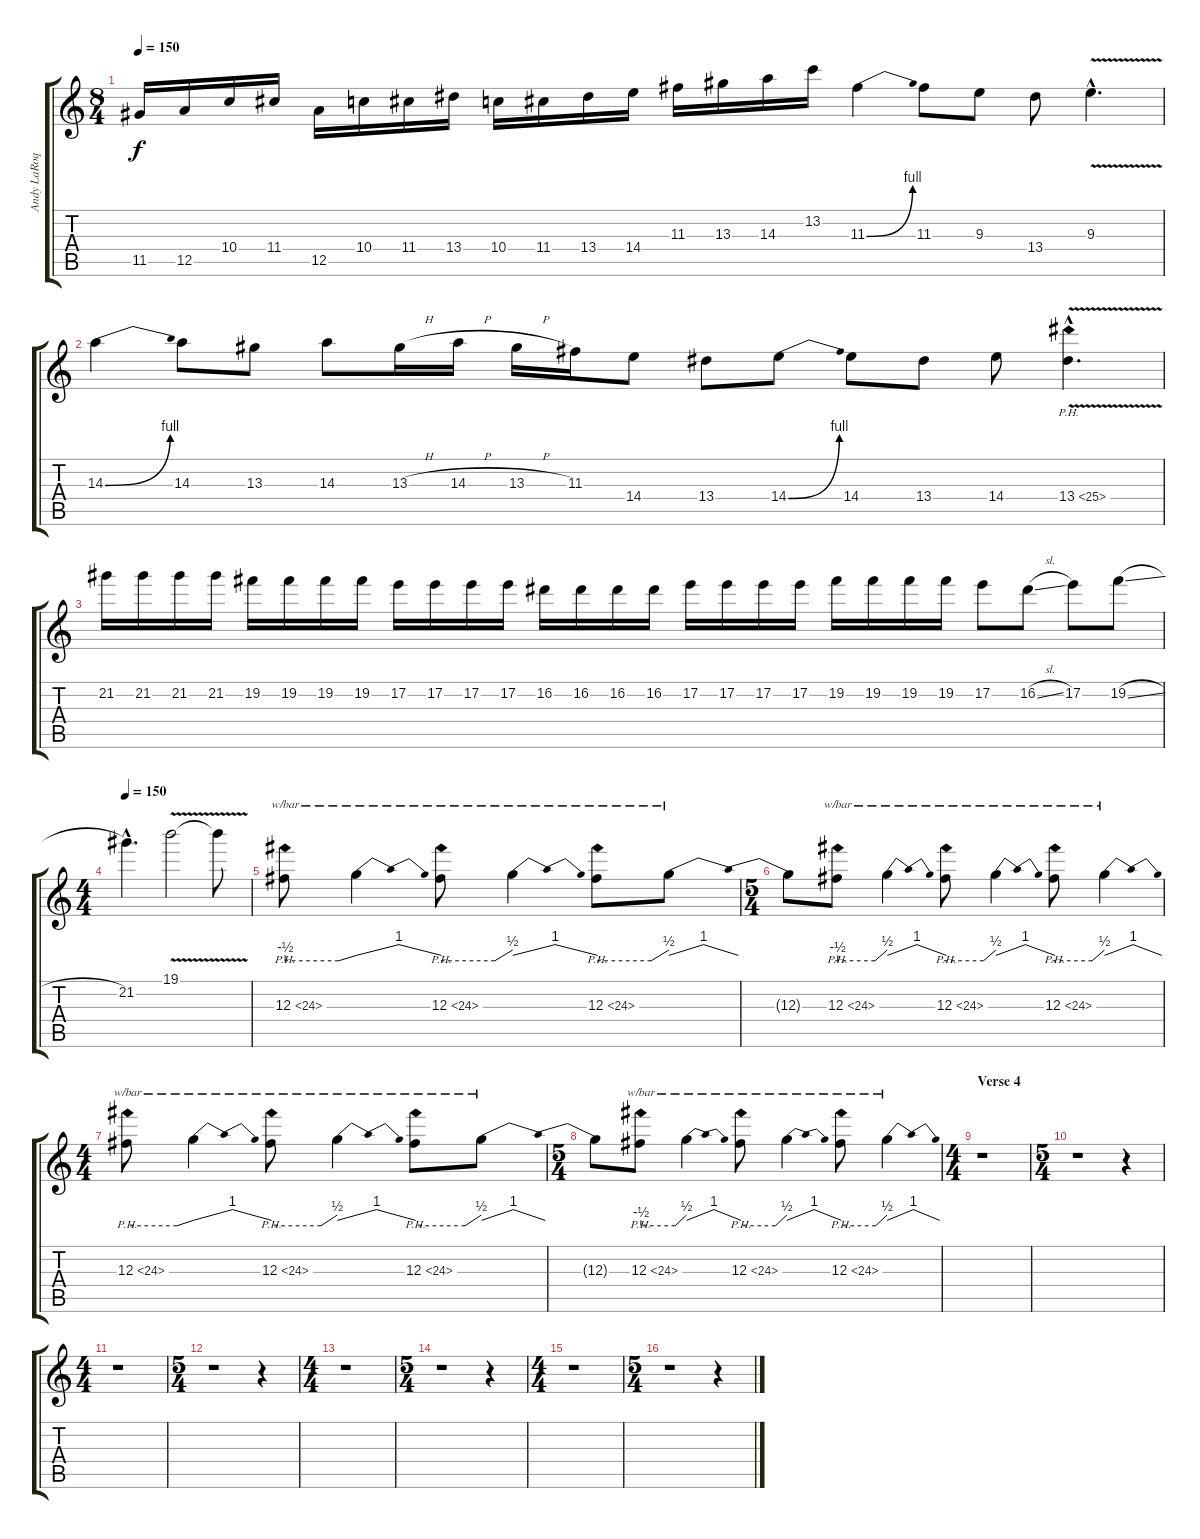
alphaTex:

\track ("Andy LaRoque - Lead Guitar" "Andy LaRoq") {instrument overdrivenguitar}
\staff {score tabs}
\tuning (E4 B3 G3 D3 A2 E2) {hide}
\ts (8 4)
\tempo 150
\clef g2
\ks c
11.5.16{dy f} 12.5.16 10.4.16 11.4.16 12.5.16 10.4.16 11.4.16 13.4.16 10.4.16 11.4.16 13.4.16 14.4.16 11.3.16 13.3.16 14.3.16 13.2.16 11.3{be (bend 0 0 60 4)}.4 11.3.8 9.3.8 13.4.8 9.3{v hac}.4{d} |
14.3{be (bend 0 0 60 4)}.4 14.3.8 13.3.8 14.3.8 13.3{h}.16 14.3{h}.16 13.3{h}.16 11.3.16 14.4.8 13.4.8 14.4{be (bend 0 0 60 4)}.8 14.4.8 13.4.8 14.4.8 13.4{ph 12 v hac}.4{d} |
21.2.16 21.2.16 21.2.16 21.2.16 19.2.16 19.2.16 19.2.16 19.2.16 17.2.16 17.2.16 17.2.16 17.2.16 16.2.16 16.2.16 16.2.16 16.2.16 17.2.16 17.2.16 17.2.16 17.2.16 19.2.16 19.2.16 19.2.16 19.2.16 17.2.8 16.2{sl}.8 17.2.8 19.2{sl}.8 |
\ts (4 4)
\tempo 150
21.2{hac}.4{d} 19.1{v}.2 19.1{t}.8 |
12.3{ph 12}.8{tbe (custom default 0 -2 45 -2 60 0) volume 13} 12.3{t}.4{tbe (dip default 0 0 30 4 60 0)} 12.3{ph 12}.8{tbe (custom default 0 -2 45 -2 60 2)} 12.3{t}.4{tbe (dip default 0 0 30 4 60 0)} 12.3{ph 12}.8{tbe (custom default 0 -2 45 -2 60 2)} 12.3{t}.8{tbe (dip default 0 0 30 4 60 0)} |
\ts (5 4)
12.3{t}.8 12.3{ph 12}.8{tbe (custom default 0 -2 45 -2 60 2)} 12.3{t}.4{tbe (dip default 0 0 30 4 60 0)} 12.3{ph 12}.8{tbe (custom default 0 -2 45 -2 60 2)} 12.3{t}.4{tbe (dip default 0 0 30 4 60 0)} 12.3{ph 12}.8{tbe (custom default 0 -2 45 -2 60 2)} 12.3{t}.4{tbe (dip default 0 0 30 4 60 0)} |
\ts (4 4)
12.3{ph 12}.8{tbe (custom default 0 -2 45 -2 60 0) volume 11} 12.3{t}.4{tbe (dip default 0 0 30 4 60 0)} 12.3{ph 12}.8{tbe (custom default 0 -2 45 -2 60 2) volume 9} 12.3{t}.4{tbe (dip default 0 0 30 4 60 0)} 12.3{ph 12}.8{tbe (custom default 0 -2 45 -2 60 2) volume 7} 12.3{t}.8{tbe (dip default 0 0 30 4 60 0)} |
\ts (5 4)
12.3{t}.8 12.3{ph 12}.8{tbe (custom default 0 -2 45 -2 60 2) volume 5} 12.3{t}.4{tbe (dip default 0 0 30 4 60 0)} 12.3{ph 12}.8{tbe (custom default 0 -2 45 -2 60 2) volume 2} 12.3{t}.4{tbe (dip default 0 0 30 4 60 0)} 12.3{ph 12}.8{tbe (custom default 0 -2 45 -2 60 2)} 12.3{t}.4{tbe (dip default 0 0 30 4 60 0)} |
\ts (4 4)
\section ("" "Verse 4")
r.1 |
\ts (5 4)
r.1 r.4 |
\ts (4 4)
r.1 |
\ts (5 4)
r.1 r.4 |
\ts (4 4)
r.1 |
\ts (5 4)
r.1 r.4 |
\ts (4 4)
r.1 |
\ts (5 4)
r.1 r.4
